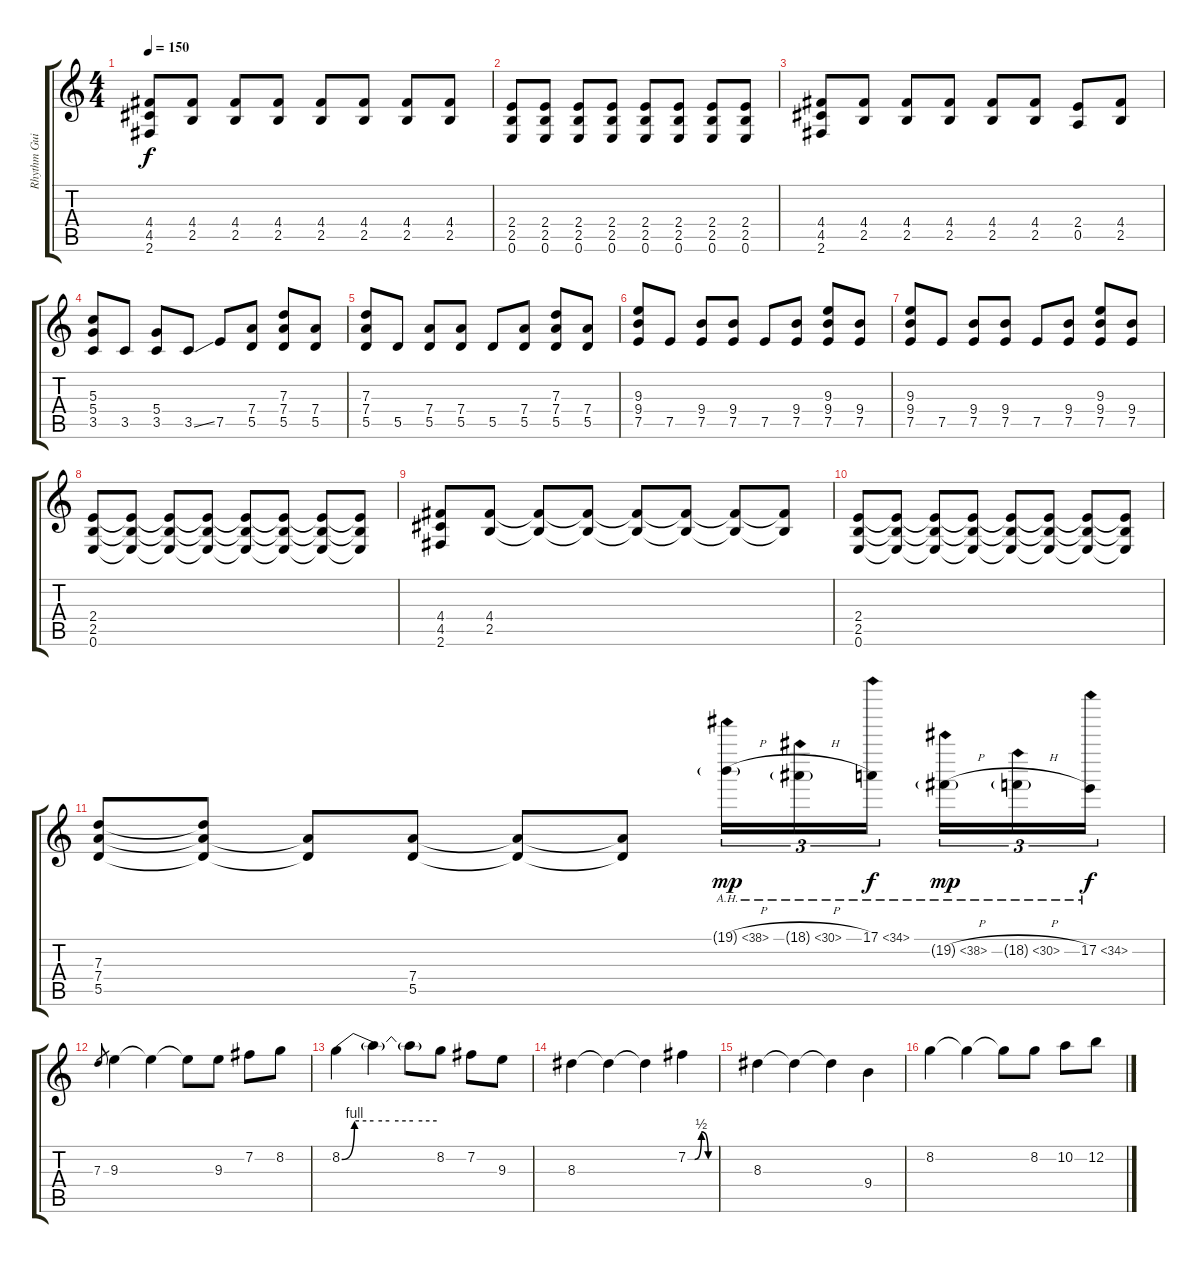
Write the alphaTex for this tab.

\track ("Rhythm Guitar" "Rhythm Gui") {instrument distortionguitar}
\staff {score tabs}
\tuning (E4 B3 G3 D3 A2 E2) {hide}
\ts (4 4)
\tempo 150
\clef g2
\ks c
(4.4 4.5 2.6).8{dy f} (4.4 2.5).8 (4.4 2.5).8 (4.4 2.5).8 (4.4 2.5).8 (4.4 2.5).8 (4.4 2.5).8 (4.4 2.5).8 |
(2.4 2.5 0.6).8 (2.4 2.5 0.6).8 (2.4 2.5 0.6).8 (2.4 2.5 0.6).8 (2.4 2.5 0.6).8 (2.4 2.5 0.6).8 (2.4 2.5 0.6).8 (2.4 2.5 0.6).8 |
(4.4 4.5 2.6).8 (4.4 2.5).8 (4.4 2.5).8 (4.4 2.5).8 (4.4 2.5).8 (4.4 2.5).8 (2.4 0.5).8 (4.4 2.5).8 |
(5.3 5.4 3.5).8 3.5.8 (5.4 3.5).8 3.5{ss}.8 7.5.8 (7.4 5.5).8 (7.3 7.4 5.5).8 (7.4 5.5).8 |
(7.3 7.4 5.5).8 5.5.8 (7.4 5.5).8 (7.4 5.5).8 5.5.8 (7.4 5.5).8 (7.3 7.4 5.5).8 (7.4 5.5).8 |
(9.3 9.4 7.5).8 7.5.8 (9.4 7.5).8 (9.4 7.5).8 7.5.8 (9.4 7.5).8 (9.3 9.4 7.5).8 (9.4 7.5).8 |
(9.3 9.4 7.5).8 7.5.8 (9.4 7.5).8 (9.4 7.5).8 7.5.8 (9.4 7.5).8 (9.3 9.4 7.5).8 (9.4 7.5).8 |
(2.4 2.5 0.6).8 (2.4{t} 2.5{t} 0.6{t}).8 (2.4{t} 2.5{t} 0.6{t}).8 (2.4{t} 2.5{t} 0.6{t}).8 (2.4{t} 2.5{t} 0.6{t}).8 (2.4{t} 2.5{t} 0.6{t}).8 (2.4{t} 2.5{t} 0.6{t}).8 (2.4{t} 2.5{t} 0.6{t}).8 |
(4.4 4.5 2.6).8 (4.4 2.5).8 (4.4{t} 2.5{t}).8 (4.4{t} 2.5{t}).8 (4.4{t} 2.5{t}).8 (4.4{t} 2.5{t}).8 (4.4{t} 2.5{t}).8 (4.4{t} 2.5{t}).8 |
(2.4 2.5 0.6).8 (2.4{t} 2.5{t} 0.6{t}).8 (2.4{t} 2.5{t} 0.6{t}).8 (2.4{t} 2.5{t} 0.6{t}).8 (2.4{t} 2.5{t} 0.6{t}).8 (2.4{t} 2.5{t} 0.6{t}).8 (2.4{t} 2.5{t} 0.6{t}).8 (2.4{t} 2.5{t} 0.6{t}).8 |
(7.3 7.4 5.5).8 (7.3{t} 7.4{t} 5.5{t}).8 (7.4{t} 5.5{t}).8 (7.4 5.5).8 (7.4{t} 5.5{t}).8 (7.4{t} 5.5{t}).8 19.1{ah 19 h g}.16{tu (3 2) dy mp} 18.1{ah 12 h g}.16{tu (3 2)} 17.1{ah 17}.16{tu (3 2) dy f} 19.2{ah 19 h g}.16{tu (3 2) dy mp} 18.2{ah 12 h g}.16{tu (3 2)} 17.2{ah 17}.16{tu (3 2) dy f} |
7.3.8{gr} 9.3.4 9.3{t}.4 9.3{t}.8 9.3.8 7.2.8 8.2.8 |
8.2{be (custom 0 0 8 4 20 4 30 4 45 4 60 4)}.4 8.2{t}.4 8.2{t}.8 8.2.8 7.2.8 9.3.8 |
8.3.4 8.3{t}.4 8.3{t}.4 7.2{be (custom 0 0 15 0 30 2 45 0 60 0)}.4 |
8.3.4 8.3{t}.4 8.3{t}.4 9.4.4 |
8.2.4 8.2{t}.4 8.2{t}.8 8.2.8 10.2.8 12.2.8
